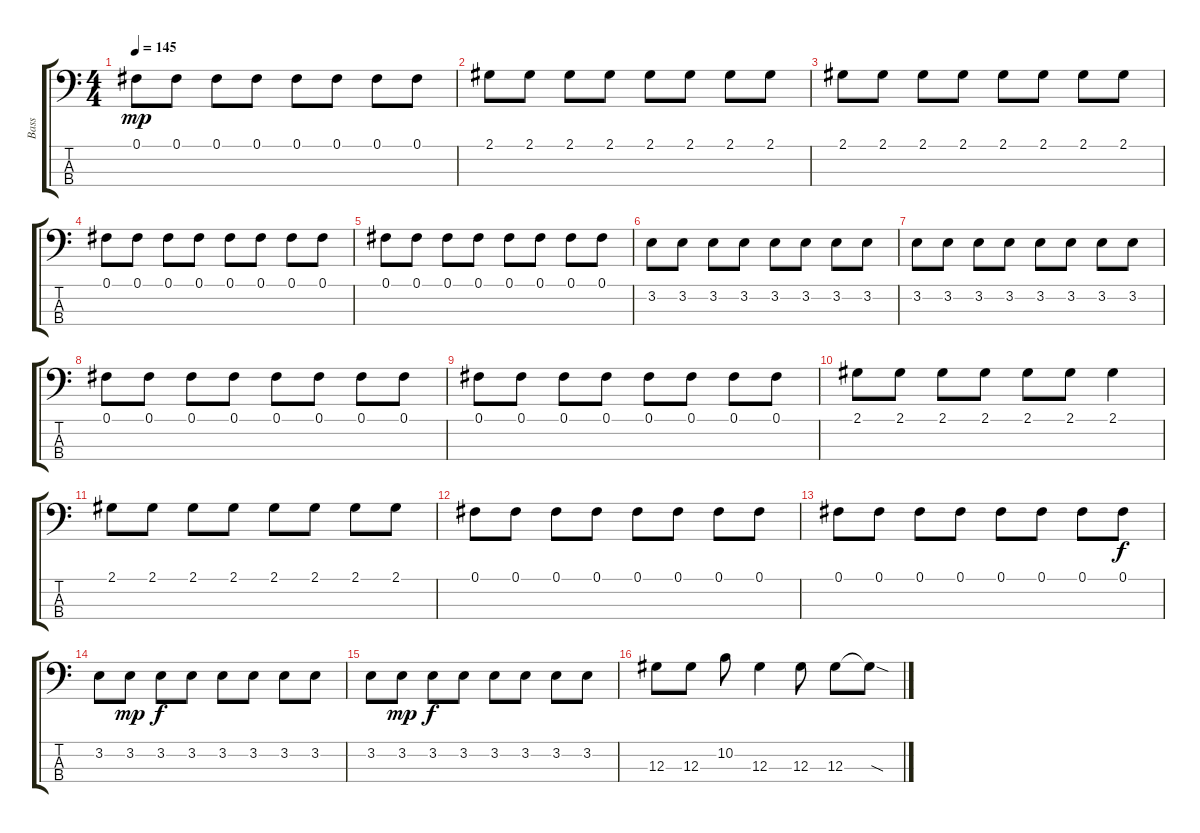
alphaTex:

\track ("Bass " "Bass ") {instrument electricbassfinger}
\staff {score tabs}
\tuning (Gb2 Db2 Ab1 Eb1) {hide}
\ts (4 4)
\tempo 145
\clef f4
\ks c
0.1.8{dy mp} 0.1.8 0.1.8 0.1.8 0.1.8 0.1.8 0.1.8 0.1.8 |
2.1.8 2.1.8 2.1.8 2.1.8 2.1.8 2.1.8 2.1.8 2.1.8 |
2.1.8 2.1.8 2.1.8 2.1.8 2.1.8 2.1.8 2.1.8 2.1.8 |
0.1.8 0.1.8 0.1.8 0.1.8 0.1.8 0.1.8 0.1.8 0.1.8 |
0.1.8 0.1.8 0.1.8 0.1.8 0.1.8 0.1.8 0.1.8 0.1.8 |
3.2.8 3.2.8 3.2.8 3.2.8 3.2.8 3.2.8 3.2.8 3.2.8 |
3.2.8 3.2.8 3.2.8 3.2.8 3.2.8 3.2.8 3.2.8 3.2.8 |
0.1.8 0.1.8 0.1.8 0.1.8 0.1.8 0.1.8 0.1.8 0.1.8 |
0.1.8 0.1.8 0.1.8 0.1.8 0.1.8 0.1.8 0.1.8 0.1.8 |
2.1.8 2.1.8 2.1.8 2.1.8 2.1.8 2.1.8 2.1.4 |
2.1.8 2.1.8 2.1.8 2.1.8 2.1.8 2.1.8 2.1.8 2.1.8 |
0.1.8 0.1.8 0.1.8 0.1.8 0.1.8 0.1.8 0.1.8 0.1.8 |
0.1.8 0.1.8 0.1.8 0.1.8 0.1.8 0.1.8 0.1.8 0.1.8{dy f} |
3.2.8 3.2.8{dy mp} 3.2.8{dy f} 3.2.8 3.2.8 3.2.8 3.2.8 3.2.8 |
3.2.8 3.2.8{dy mp} 3.2.8{dy f} 3.2.8 3.2.8 3.2.8 3.2.8 3.2.8 |
12.3.8 12.3.8 10.2.8 12.3.4 12.3.8 12.3.8 12.3{sod t}.8
